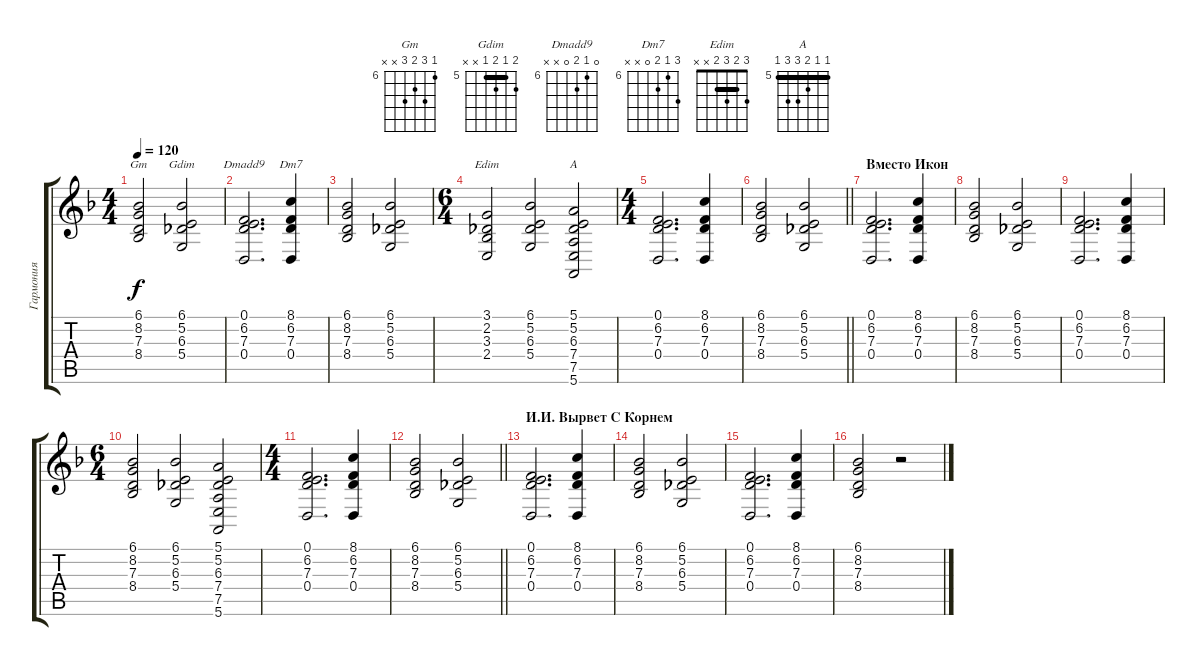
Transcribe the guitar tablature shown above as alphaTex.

\track ("Гармония" "Гармония") {instrument orchestralharp}
\staff {score tabs}
\tuning (E4 B3 G3 D3 A2 E2) {hide}
\chord ("Gm" 6 8 7 8 x x) {firstfret 6}
\chord ("Gdim" 6 5 6 5 x x) {firstfret 5 barre 5}
\chord ("Dmadd9" 0 6 7 0 x x) {firstfret 6}
\chord ("Dm7" 8 6 7 0 x x) {firstfret 6}
\chord ("Edim" 3 2 3 2 x x) {barre 2}
\chord ("A" 5 5 6 7 7 5) {firstfret 5 barre 5}
\ts (4 4)
\tempo 120
\clef g2
\ks dminor
(6.1 8.2 7.3 8.4).2{ch "Gm" dy f} (6.1 5.2 6.3 5.4).2{ch "Gdim"} |
(0.1 6.2 7.3 0.4).2{d ch "Dmadd9"} (8.1 6.2 7.3 0.4).4{ch "Dm7"} |
(6.1 8.2 7.3 8.4).2 (6.1 5.2 6.3 5.4).2 |
\ts (6 4)
(3.1 2.2 3.3 2.4).2{ch "Edim"} (6.1 5.2 6.3 5.4).2 (5.1 5.2 6.3 7.4 7.5 5.6).2{ch "A"} |
\ts (4 4)
(0.1 6.2 7.3 0.4).2{d} (8.1 6.2 7.3 0.4).4 |
\barLineRight lightlight
(6.1 8.2 7.3 8.4).2 (6.1 5.2 6.3 5.4).2 |
\section ("" "Вместо Икон")
(0.1 6.2 7.3 0.4).2{d} (8.1 6.2 7.3 0.4).4 |
(6.1 8.2 7.3 8.4).2 (6.1 5.2 6.3 5.4).2 |
(0.1 6.2 7.3 0.4).2{d} (8.1 6.2 7.3 0.4).4 |
\ts (6 4)
(6.1 8.2 7.3 8.4).2 (6.1 5.2 6.3 5.4).2 (5.1 5.2 6.3 7.4 7.5 5.6).2 |
\ts (4 4)
(0.1 6.2 7.3 0.4).2{d} (8.1 6.2 7.3 0.4).4 |
\barLineRight lightlight
(6.1 8.2 7.3 8.4).2 (6.1 5.2 6.3 5.4).2 |
\section ("" "И.И. Вырвет С Корнем")
(0.1 6.2 7.3 0.4).2{d} (8.1 6.2 7.3 0.4).4 |
(6.1 8.2 7.3 8.4).2 (6.1 5.2 6.3 5.4).2 |
(0.1 6.2 7.3 0.4).2{d} (8.1 6.2 7.3 0.4).4 |
(6.1 8.2 7.3 8.4).2 r.2
